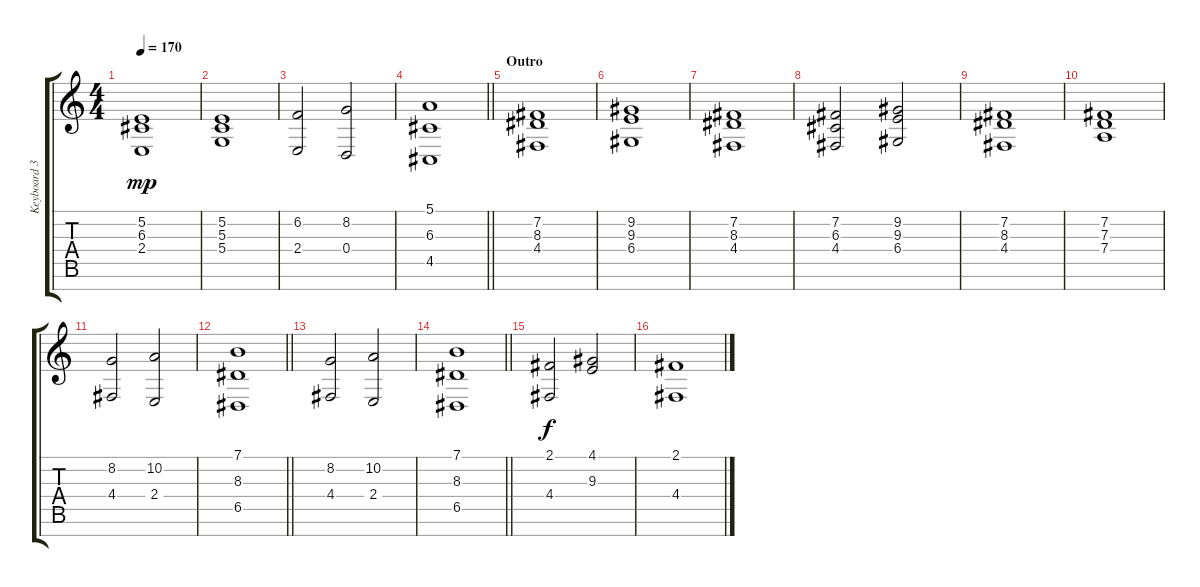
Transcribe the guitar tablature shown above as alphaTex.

\track ("Keyboard 3" "Keyboard 3") {instrument brasssection}
\staff {score tabs}
\tuning (E4 B3 G3 D3 A2 E2 B1) {hide}
\ts (4 4)
\tempo 170
\clef g2
\ks c
(5.2 6.3 2.4).1{dy mp} |
(5.2 5.3 5.4).1 |
(6.2 2.4).2 (8.2 0.4).2 |
\barLineRight lightlight
(5.1 6.3 4.5).1 |
\section ("" "Outro")
(7.2 8.3 4.4).1 |
(9.2 9.3 6.4).1 |
(7.2 8.3 4.4).1 |
(7.2 6.3 4.4).2 (9.2 9.3 6.4).2 |
(7.2 8.3 4.4).1 |
(7.2 7.3 7.4).1 |
(8.2 4.4).2 (10.2 2.4).2 |
\barLineRight lightlight
(7.1 8.3 6.5).1 |
(8.2 4.4).2 (10.2 2.4).2 |
\barLineRight lightlight
(7.1 8.3 6.5).1 |
(2.1 4.4).2{dy f} (4.1 9.3).2 |
(2.1 4.4).1
